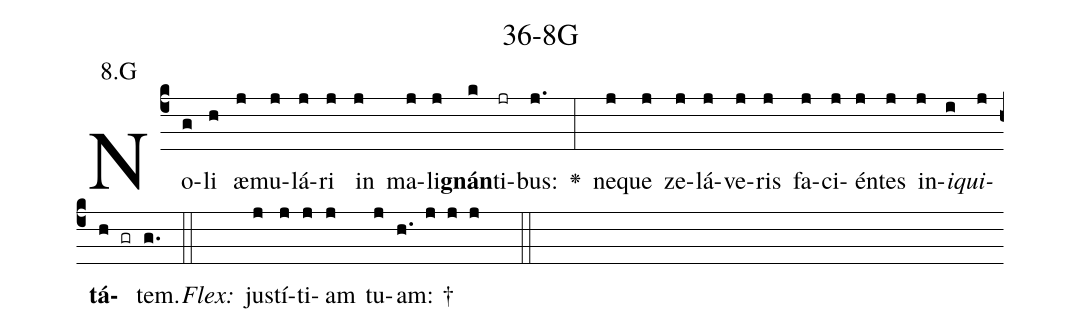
name: 36-8G;
annotation: 8.G;
%%
(c4)No(g)li(h) æ(j)mu(j)lá(j)ri(j) in(j) ma(j)li(j)<b>gnán</b>(k)ti(jr)bus:(j.) <v>\greheightstar</v>(:) ne(j)que(j) ze(j)lá(j)ve(j)ris(j) fa(j)ci(j)én(j)tes(j) in(j)<i>i</i>(i)<i>qui</i>(j)<b>tá</b>(h gr)tem.(g.) (::)
<i>Flex:</i>()  jus(j)tí(j)ti(j)am(j) tu(j)am: †(h. j j j  ::)

%E(j) u(j) o(i) u(j) a(h) e.(g.) (::)
